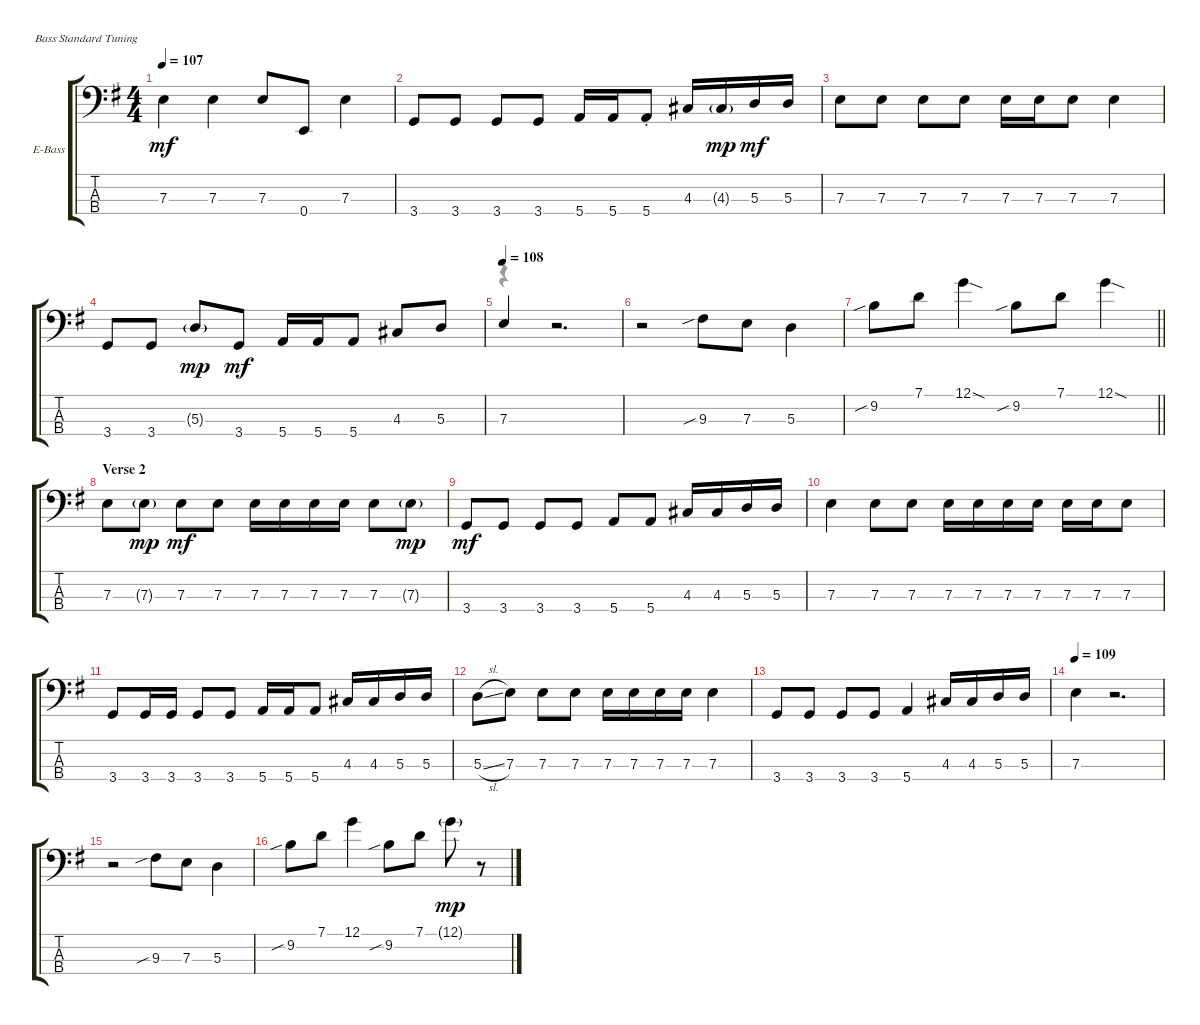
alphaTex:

\bracketExtendMode groupsimilarinstruments
\firstSystemTrackNameOrientation horizontal
\otherSystemsTrackNameOrientation horizontal
\track ("Bass: Noel Redding" "E-Bass") {instrument electricbassfinger}
\staff {score tabs}
\tuning (G2 D2 A1 E1)
\voice
\ts (4 4)
\tempo 107
\clef f4
\ks g
7.3.4{dy mf} 7.3.4 7.3.8 0.4.8 7.3.4 |
3.4.8 3.4.8 3.4.8 3.4.8 5.4.16 5.4.16 5.4{st}.8 4.3.16 4.3{g}.16{dy mp} 5.3.16{dy mf} 5.3.16 |
7.3.8 7.3.8 7.3.8 7.3.8 7.3.16 7.3.16 7.3.8 7.3.4 |
3.4.8 3.4.8 5.3{g}.8{dy mp} 3.4.8{dy mf} 5.4.16 5.4.16 5.4.8 4.3.8 5.3.8 |
\tempo 108
7.3.4 r.2{d} |
r.2 9.3{sib}.8 7.3.8 5.3.4 |
\barLineRight lightlight
9.2{sib}.8 7.1.8 12.1{sod}.4 9.2{sib}.8 7.1.8 12.1{sod}.4 |
\section ("" "Verse 2")
7.3.8 7.3{g}.8{dy mp} 7.3.8{dy mf} 7.3.8 7.3.16 7.3.16 7.3.16 7.3.16 7.3.8 7.3{g}.8{dy mp} |
3.4.8{dy mf} 3.4.8 3.4.8 3.4.8 5.4.8 5.4.8 4.3.16 4.3.16 5.3.16 5.3.16 |
7.3.4 7.3.8 7.3.8 7.3.16 7.3.16 7.3.16 7.3.16 7.3.16 7.3.16 7.3.8 |
3.4.8 3.4.16 3.4.16 3.4.8 3.4.8 5.4.16 5.4.16 5.4.8 4.3.16 4.3.16 5.3.16 5.3.16 |
5.3{sl}.8 7.3.8 7.3.8 7.3.8 7.3.16 7.3.16 7.3.16 7.3.16 7.3.4 |
3.4.8 3.4.8 3.4.8 3.4.8 5.4.4 4.3.16 4.3.16 5.3.16 5.3.16 |
\tempo 109
7.3.4 r.2{d} |
r.2 9.3{sib}.8 7.3.8 5.3.4 |
9.2{sib}.8 7.1.8 12.1.4 9.2{sib}.8 7.1.8 12.1{g}.8{dy mp} r.8
\voice
\clef f4
\ottava regular
\simile none
\ks g
|
|
|
|
r.4{dy mf} r.2{d} |
|
\barLineRight lightlight
|
|
|
|
|
|
|
|
|
